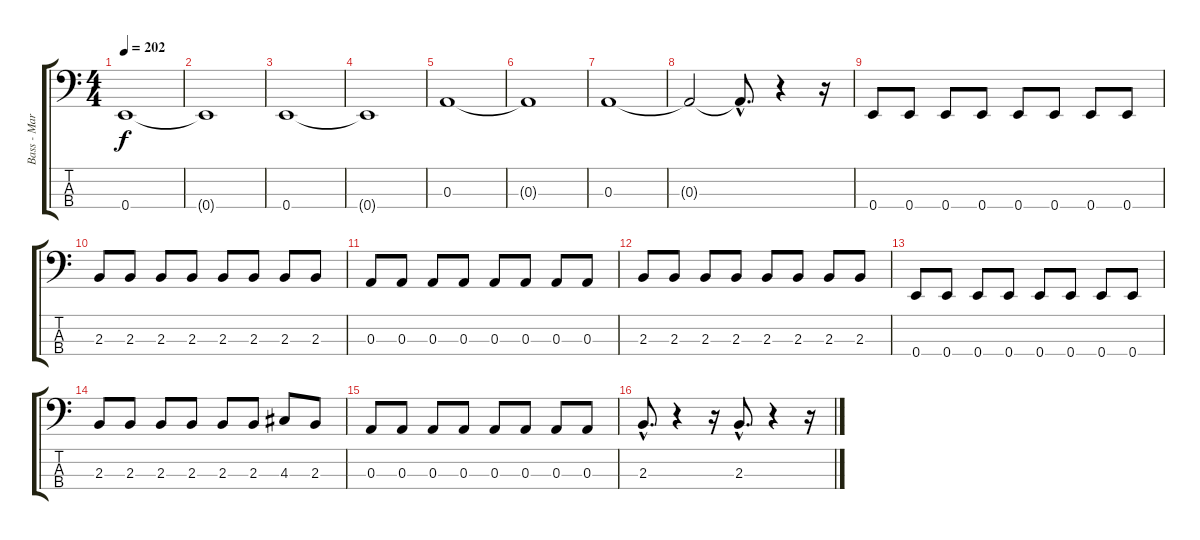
\track ("Bass - Mark Alan Hoppus" "Bass - Mar") {instrument electricbassfinger}
\staff {score tabs}
\tuning (G2 D2 A1 E1) {hide}
\ts (4 4)
\tempo 202
\clef f4
\ks c
0.4.1{dy f} |
0.4{t}.1 |
0.4.1 |
0.4{t}.1 |
0.3.1 |
0.3{t}.1 |
0.3.1 |
0.3{t}.2 0.3{hac t}.8{d} r.4 r.16 |
0.4.8 0.4.8 0.4.8 0.4.8 0.4.8 0.4.8 0.4.8 0.4.8 |
2.3.8 2.3.8 2.3.8 2.3.8 2.3.8 2.3.8 2.3.8 2.3.8 |
0.3.8 0.3.8 0.3.8 0.3.8 0.3.8 0.3.8 0.3.8 0.3.8 |
2.3.8 2.3.8 2.3.8 2.3.8 2.3.8 2.3.8 2.3.8 2.3.8 |
0.4.8 0.4.8 0.4.8 0.4.8 0.4.8 0.4.8 0.4.8 0.4.8 |
2.3.8 2.3.8 2.3.8 2.3.8 2.3.8 2.3.8 4.3.8 2.3.8 |
0.3.8 0.3.8 0.3.8 0.3.8 0.3.8 0.3.8 0.3.8 0.3.8 |
2.3{hac}.8{d} r.4 r.16 2.3{hac}.8{d} r.4 r.16
